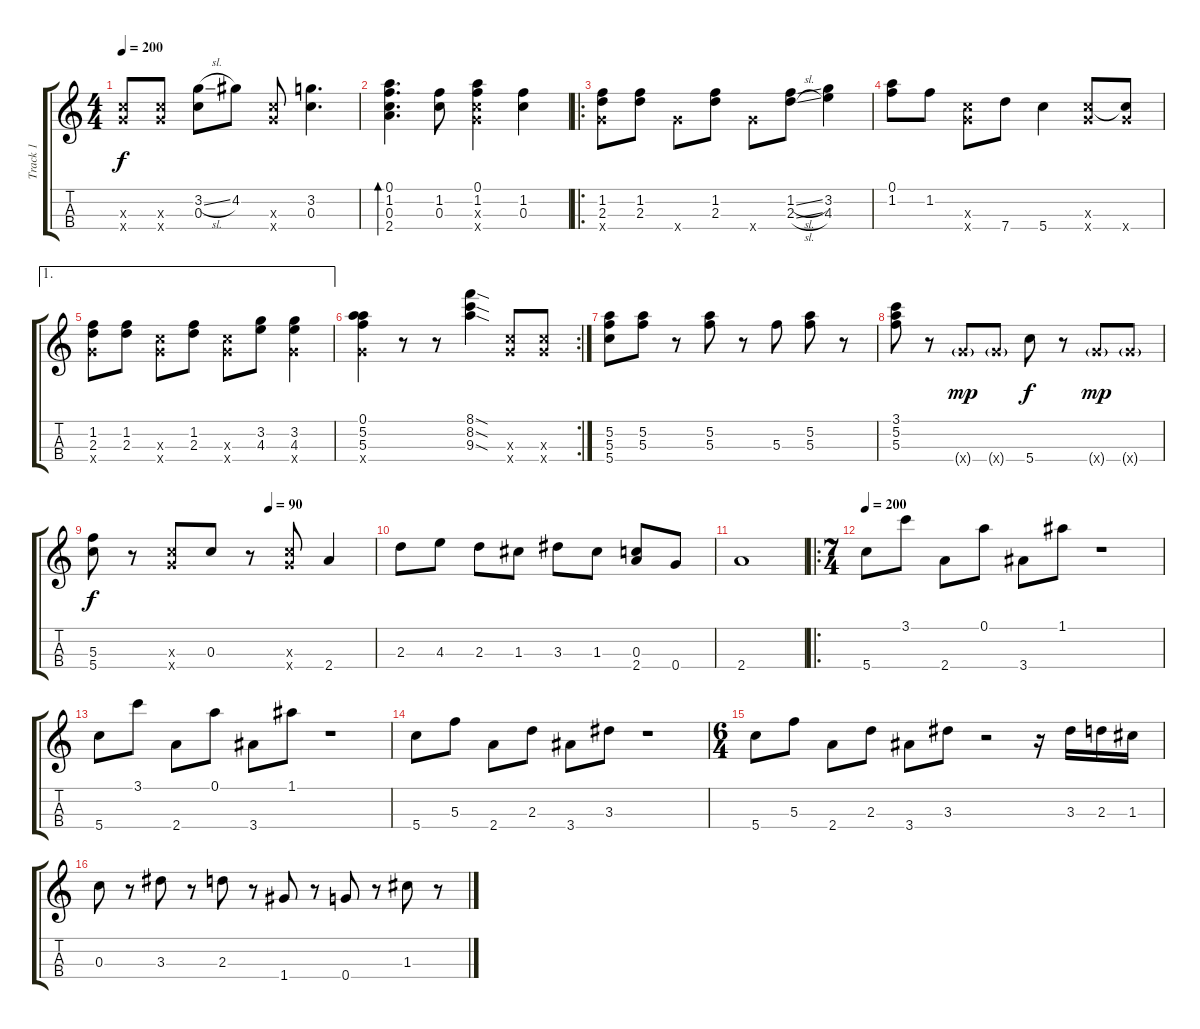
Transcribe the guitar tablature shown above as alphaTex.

\track ("Track 1" "Track 1") {instrument acousticguitarnylon}
\staff {score tabs}
\tuning (A4 E4 C4 G3) {hide}
\ts (4 4)
\tempo 200
\clef g2
\ks c
(0.3{x} 0.4{x}).8{dy f} (0.3{x} 0.4{x}).8 (3.2{sl} 0.3).8 4.2.8 (0.3{x} 0.4{x}).8 (3.2 0.3).4{d} |
(0.1 1.2 0.3 2.4).4{d bd 240} (1.2 0.3).8 (0.1 1.2 0.3{x} 0.4{x}).4 (1.2 0.3).4 |
\ro
(1.2 2.3 0.4{x}).8 (1.2 2.3).8 0.4{x}.8 (1.2 2.3).8 0.4{x}.8 (1.2{sl} 2.3{sl}).8 (3.2 4.3).4 |
(0.1 1.2).8 1.2.8 (0.3{x} 0.4{x}).8 7.4.8 5.4.4 (0.3{x} 0.4{x}).8 (0.3{t} 0.4{x}).8 |
\ae 1
(1.2 2.3 0.4{x}).8 (1.2 2.3).8 (0.3{x} 0.4{x}).8 (1.2 2.3).8 (0.3{x} 0.4{x}).8 (3.2 4.3).8 (3.2 4.3 0.4{x}).4 |
\rc 2
(0.1 5.2 5.3 0.4{x}).4 r.8 r.8 (8.1{sod} 8.2{sod} 9.3{sod}).4 (0.3{x} 0.4{x}).8 (0.3{x} 0.4{x}).8 |
(5.2 5.3 5.4).8 (5.2 5.3).8 r.8 (5.2 5.3).8 r.8 5.3.8 (5.2 5.3).8 r.8 |
(3.1 5.2 5.3).8 r.8 0.4{g x}.8{dy mp} 0.4{g x}.8 5.4.8{dy f} r.8 0.4{g x}.8{dy mp} 0.4{g x}.8 |
\tempo (90 0.625)
(5.3 5.4).8{dy f} r.8 (0.3{x} 0.4{x}).8 0.3.8 r.8 (0.3{x} 0.4{x}).8 2.4.4 |
2.3.8 4.3.8 2.3.8 1.3.8 3.3.8 1.3.8 (0.3 2.4).8 0.4.8 |
2.4.1 |
\ro
\ts (7 4)
\tempo 200
5.4.8 3.1.8 2.4.8 0.1.8 3.4.8 1.1.8 r.1 |
5.4.8 3.1.8 2.4.8 0.1.8 3.4.8 1.1.8 r.1 |
5.4.8 5.3.8 2.4.8 2.3.8 3.4.8 3.3.8 r.1 |
\ts (6 4)
5.4.8 5.3.8 2.4.8 2.3.8 3.4.8 3.3.8 r.2 r.16 3.3.16 2.3.16 1.3.16 |
0.3.8 r.8 3.3.8 r.8 2.3.8 r.8 1.4.8 r.8 0.4.8 r.8 1.3.8 r.8
